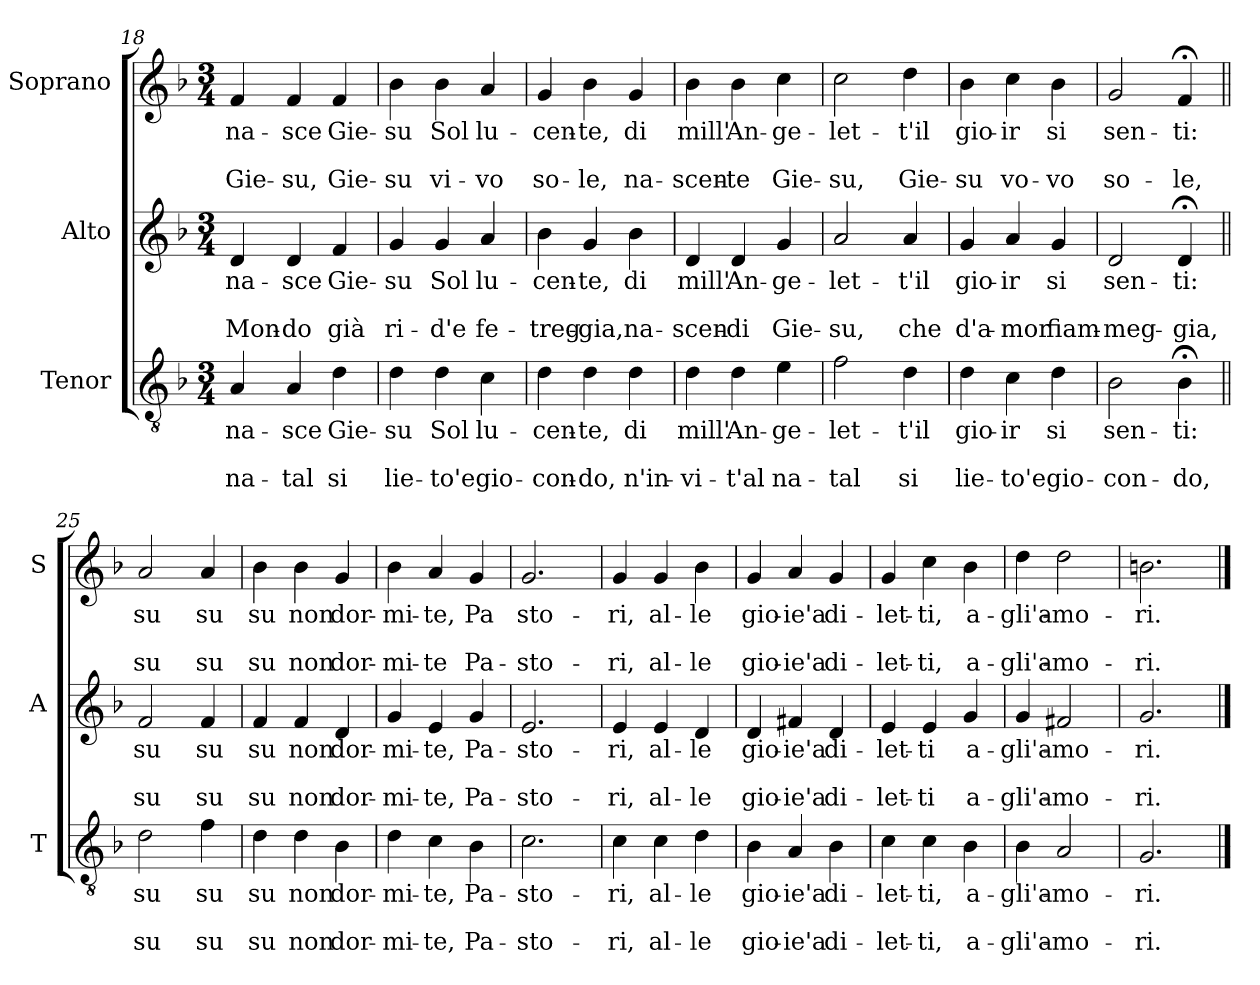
**kern	**text	**text	**text	**kern	**text	**text	**text	**kern	**text	**text	**text
*part3	*part3	*part3	*part3	*part2	*part2	*part2	*part2	*part1	*part1	*part1	*part1
*staff3	*staff3	*staff3	*staff3	*staff2	*staff2	*staff2	*staff2	*staff1	*staff1	*staff1	*staff1
*I"Tenor	*	*	*	*I"Alto	*	*	*	*I"Soprano	*	*	*
*I'T	*	*	*	*I'A	*	*	*	*I'S	*	*	*
*clefGv2	*	*	*	*clefG2	*	*	*	*clefG2	*	*	*
*k[b-]	*	*	*	*k[b-]	*	*	*	*k[b-]	*	*	*
*F:	*	*	*	*F:	*	*	*	*F:	*	*	*
*M3/4	*	*	*	*M3/4	*	*	*	*M3/4	*	*	*
=18	=18	=18	=18	=18	=18	=18	=18	=18	=18	=18	=18
!	!LO:LY:b	!	!LO:LY:b	!	!LO:LY:b	!	!LO:LY:b	!	!LO:LY:b	!	!LO:LY:b
4A/	na-	.	na-	4d/	na-	.	Mon-	4f/	na-	.	Gie-
!	!LO:LY:b	!	!LO:LY:b	!	!LO:LY:b	!	!LO:LY:b	!	!LO:LY:b	!	!LO:LY:b
4A/	-sce	.	-tal	4d/	-sce	.	-do	4f/	-sce	.	-su,
!	!LO:LY:b	!	!LO:LY:b	!	!LO:LY:b	!	!LO:LY:b	!	!LO:LY:b	!	!LO:LY:b
4d\	Gie-	.	si	4f/	Gie-	.	già	4f/	Gie-	.	Gie-
=19	=19	=19	=19	=19	=19	=19	=19	=19	=19	=19	=19
!	!LO:LY:b	!	!LO:LY:b	!	!LO:LY:b	!	!LO:LY:b	!	!LO:LY:b	!	!LO:LY:b
4d\	-su	.	lie-	4g/	-su	.	ri-	4b-\	-su	.	-su
!	!LO:LY:b	!	!LO:LY:b	!	!LO:LY:b	!	!LO:LY:b	!	!LO:LY:b	!	!LO:LY:b
4d\	Sol	.	-to'e	4g/	Sol	.	-d'e	4b-\	Sol	.	vi-
!	!LO:LY:b	!	!LO:LY:b	!	!LO:LY:b	!	!LO:LY:b	!	!LO:LY:b	!	!LO:LY:b
4c\	lu-	.	gio-	4a/	lu-	.	fe-	4a/	lu-	.	-vo
=20	=20	=20	=20	=20	=20	=20	=20	=20	=20	=20	=20
!	!LO:LY:b	!	!LO:LY:b	!	!LO:LY:b	!	!LO:LY:b	!	!LO:LY:b	!	!LO:LY:b
4d\	-cen-	.	-con-	4b-\	-cen-	.	-treg-	4g/	-cen-	.	so-
!	!LO:LY:b	!	!LO:LY:b	!	!LO:LY:b	!	!LO:LY:b	!	!LO:LY:b	!	!LO:LY:b
4d\	-te,	.	-do,	4g/	-te,	.	-gia,	4b-\	-te,	.	-le,
!	!LO:LY:b	!	!LO:LY:b	!	!LO:LY:b	!	!LO:LY:b	!	!LO:LY:b	!	!LO:LY:b
4d\	di	.	n'in-	4b-\	di	.	na-	4g/	di	.	na-
=21	=21	=21	=21	=21	=21	=21	=21	=21	=21	=21	=21
!	!LO:LY:b	!	!LO:LY:b	!	!LO:LY:b	!	!LO:LY:b	!	!LO:LY:b	!	!LO:LY:b
4d\	mill'	.	-vi-	4d/	mill'	.	-scen-	4b-\	mill'	.	-scen-
!	!LO:LY:b	!	!LO:LY:b	!	!LO:LY:b	!	!LO:LY:b	!	!LO:LY:b	!	!LO:LY:b
4d\	An-	.	-t'al	4d/	An-	.	-di	4b-\	An-	.	-te
!	!LO:LY:b	!	!LO:LY:b	!	!LO:LY:b	!	!LO:LY:b	!	!LO:LY:b	!	!LO:LY:b
4e\	-ge-	.	na-	4g/	-ge-	.	Gie-	4cc\	-ge-	.	Gie-
!!LO:LB:g=z
=22	=22	=22	=22	=22	=22	=22	=22	=22	=22	=22	=22
!	!LO:LY:b	!	!LO:LY:b	!	!LO:LY:b	!	!LO:LY:b	!	!LO:LY:b	!	!LO:LY:b
2f\	-let-	.	-tal	2a/	-let-	.	-su,	2cc\	-let-	.	-su,
!	!LO:LY:b	!	!LO:LY:b	!	!LO:LY:b	!	!LO:LY:b	!	!LO:LY:b	!	!LO:LY:b
4d\	-t'il	.	si	4a/	-t'il	.	che	4dd\	-t'il	.	Gie-
=23	=23	=23	=23	=23	=23	=23	=23	=23	=23	=23	=23
!	!LO:LY:b	!	!LO:LY:b	!	!LO:LY:b	!	!LO:LY:b	!	!LO:LY:b	!	!LO:LY:b
4d\	gio-	.	lie-	4g/	gio-	.	d'a-	4b-\	gio-	.	-su
!	!LO:LY:b	!	!LO:LY:b	!	!LO:LY:b	!	!LO:LY:b	!	!LO:LY:b	!	!LO:LY:b
4c\	-ir	.	-to'e	4a/	-ir	.	-mor	4cc\	-ir	.	vo-
!	!LO:LY:b	!	!LO:LY:b	!	!LO:LY:b	!	!LO:LY:b	!	!LO:LY:b	!	!LO:LY:b
4d\	si	.	gio-	4g/	si	.	fiam-	4b-\	si	.	-vo
=24	=24	=24	=24	=24	=24	=24	=24	=24	=24	=24	=24
!	!LO:LY:b	!	!LO:LY:b	!	!LO:LY:b	!	!LO:LY:b	!	!LO:LY:b	!	!LO:LY:b
2B-\	sen-	.	-con-	2d/	sen-	.	-meg-	2g/	sen-	.	so-
!	!LO:LY:b	!	!LO:LY:b	!	!LO:LY:b	!	!LO:LY:b	!	!LO:LY:b	!	!LO:LY:b
4B-;<\	-ti:	.	-do,	4d;</	-ti:	.	-gia,	4f;</	-ti:	.	-le,
=25||	=25||	=25||	=25||	=25||	=25||	=25||	=25||	=25||	=25||	=25||	=25||
!	!LO:LY:b	!	!LO:LY:b	!	!LO:LY:b	!	!LO:LY:b	!	!LO:LY:b	!	!LO:LY:b
2d\	su	.	su	2f/	su	.	su	2a/	su	.	su
!	!LO:LY:b	!	!LO:LY:b	!	!LO:LY:b	!	!LO:LY:b	!	!LO:LY:b	!	!LO:LY:b
4f\	su	.	su	4f/	su	.	su	4a/	su	.	su
=26	=26	=26	=26	=26	=26	=26	=26	=26	=26	=26	=26
!	!LO:LY:b	!	!LO:LY:b	!	!LO:LY:b	!	!LO:LY:b	!	!LO:LY:b	!	!LO:LY:b
4d\	su	.	su	4f/	su	.	su	4b-\	su	.	su
!	!LO:LY:b	!	!LO:LY:b	!	!LO:LY:b	!	!LO:LY:b	!	!LO:LY:b	!	!LO:LY:b
4d\	non	.	non	4f/	non	.	non	4b-\	non	.	non
!	!LO:LY:b	!	!LO:LY:b	!	!LO:LY:b	!	!LO:LY:b	!	!LO:LY:b	!	!LO:LY:b
4B-\	dor-	.	dor-	4d/	dor-	.	dor-	4g/	dor-	.	dor-
=27	=27	=27	=27	=27	=27	=27	=27	=27	=27	=27	=27
!	!LO:LY:b	!	!LO:LY:b	!	!LO:LY:b	!	!LO:LY:b	!	!LO:LY:b	!	!LO:LY:b
4d\	-mi-	.	-mi-	4g/	-mi-	.	-mi-	4b-\	-mi-	.	-mi-
!	!LO:LY:b	!	!LO:LY:b	!	!LO:LY:b	!	!LO:LY:b	!	!LO:LY:b	!	!LO:LY:b
4c\	-te,	.	-te,	4e/	-te,	.	-te,	4a/	-te,	.	-te
!	!LO:LY:b	!	!LO:LY:b	!	!LO:LY:b	!	!LO:LY:b	!	!LO:LY:b	!	!LO:LY:b
4B-\	Pa-	.	Pa-	4g/	Pa-	.	Pa-	4g/	Pa	.	Pa-
!!LO:LB:g=z
=28	=28	=28	=28	=28	=28	=28	=28	=28	=28	=28	=28
!	!LO:LY:b	!	!LO:LY:b	!	!LO:LY:b	!	!LO:LY:b	!	!LO:LY:b	!	!LO:LY:b
2.c\	-sto-	.	-sto-	2.e/	-sto-	.	-sto-	2.g/	sto-	.	-sto-
=29	=29	=29	=29	=29	=29	=29	=29	=29	=29	=29	=29
!	!LO:LY:b	!	!LO:LY:b	!	!LO:LY:b	!	!LO:LY:b	!	!LO:LY:b	!	!LO:LY:b
4c\	-ri,	.	-ri,	4e/	-ri,	.	-ri,	4g/	-ri,	.	-ri,
!	!LO:LY:b	!	!LO:LY:b	!	!LO:LY:b	!	!LO:LY:b	!	!LO:LY:b	!	!LO:LY:b
4c\	al-	.	al-	4e/	al-	.	al-	4g/	al-	.	al-
!	!LO:LY:b	!	!LO:LY:b	!	!LO:LY:b	!	!LO:LY:b	!	!LO:LY:b	!	!LO:LY:b
4d\	-le	.	-le	4d/	-le	.	-le	4b-\	-le	.	-le
=30	=30	=30	=30	=30	=30	=30	=30	=30	=30	=30	=30
!	!LO:LY:b	!	!LO:LY:b	!	!LO:LY:b	!	!LO:LY:b	!	!LO:LY:b	!	!LO:LY:b
4B-\	gio-	.	gio-	4d/	gio-	.	gio-	4g/	gio-	.	gio-
!	!LO:LY:b	!	!LO:LY:b	!	!LO:LY:b	!	!LO:LY:b	!	!LO:LY:b	!	!LO:LY:b
4A/	-ie'a	.	-ie'a	4f#X/	-ie'a	.	-ie'a	4a/	-ie'a	.	-ie'a
!	!LO:LY:b	!	!LO:LY:b	!	!LO:LY:b	!	!LO:LY:b	!	!LO:LY:b	!	!LO:LY:b
4B-\	di-	.	di-	4d/	di-	.	di-	4g/	di-	.	di-
=31	=31	=31	=31	=31	=31	=31	=31	=31	=31	=31	=31
!	!LO:LY:b	!	!LO:LY:b	!	!LO:LY:b	!	!LO:LY:b	!	!LO:LY:b	!	!LO:LY:b
4c\	-let-	.	-let-	4e/	-let-	.	-let-	4g/	-let-	.	-let-
!	!LO:LY:b	!	!LO:LY:b	!	!LO:LY:b	!	!LO:LY:b	!	!LO:LY:b	!	!LO:LY:b
4c\	-ti,	.	-ti,	4e/	-ti	.	-ti	4cc\	-ti,	.	-ti,
!	!LO:LY:b	!	!LO:LY:b	!	!LO:LY:b	!	!LO:LY:b	!	!LO:LY:b	!	!LO:LY:b
4B-\	a-	.	a-	4g/	a-	.	a-	4b-\	a-	.	a-
=32	=32	=32	=32	=32	=32	=32	=32	=32	=32	=32	=32
!	!LO:LY:b	!	!LO:LY:b	!	!LO:LY:b	!	!LO:LY:b	!	!LO:LY:b	!	!LO:LY:b
4B-\	-gli'a-	.	-gli'a-	4g/	-gli'a-	.	-gli'a-	4dd\	-gli'a-	.	-gli'a-
!	!LO:LY:b	!	!LO:LY:b	!	!LO:LY:b	!	!LO:LY:b	!	!LO:LY:b	!	!LO:LY:b
2A/	-mo-	.	-mo-	2f#X/	-mo-	.	-mo-	2dd\	-mo-	.	-mo-
=33	=33	=33	=33	=33	=33	=33	=33	=33	=33	=33	=33
!	!LO:LY:b	!	!LO:LY:b	!	!LO:LY:b	!	!LO:LY:b	!	!LO:LY:b	!	!LO:LY:b
2.G/	-ri.	.	-ri.	2.g/	-ri.	.	-ri.	2.bn\	-ri.	.	-ri.
==	==	==	==	==	==	==	==	==	==	==	==
*-	*-	*-	*-	*-	*-	*-	*-	*-	*-	*-	*-
